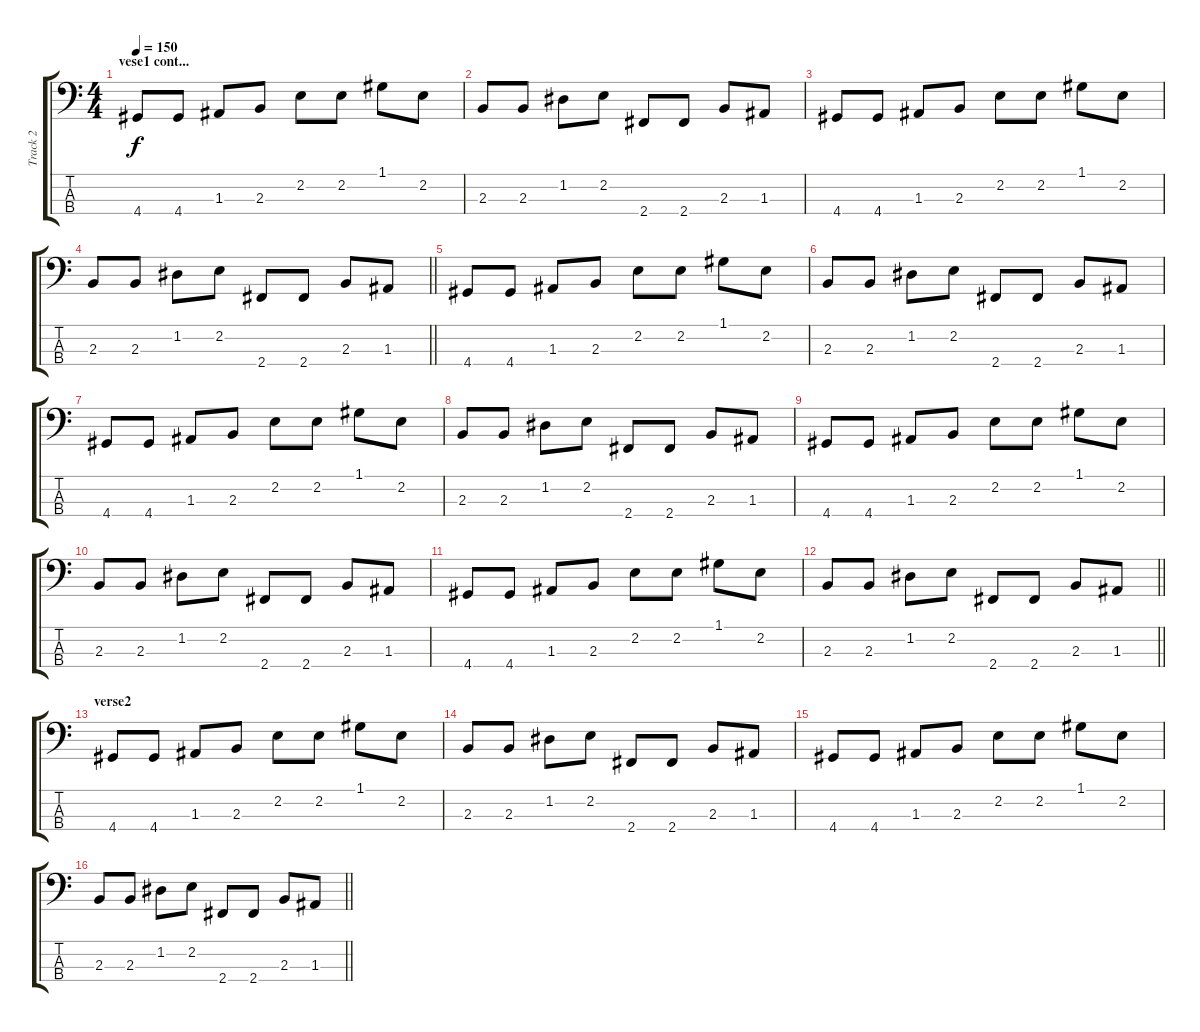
\track ("Track 2" "Track 2") {instrument electricbassfinger}
\staff {score tabs}
\tuning (G2 D2 A1 E1) {hide}
\ts (4 4)
\section ("" "vese1 cont...")
\tempo 150
\clef f4
\ks c
4.4.8{dy f} 4.4.8 1.3.8 2.3.8 2.2.8 2.2.8 1.1.8 2.2.8 |
2.3.8 2.3.8 1.2.8 2.2.8 2.4.8 2.4.8 2.3.8 1.3.8 |
4.4.8 4.4.8 1.3.8 2.3.8 2.2.8 2.2.8 1.1.8 2.2.8 |
\barLineRight lightlight
2.3.8 2.3.8 1.2.8 2.2.8 2.4.8 2.4.8 2.3.8 1.3.8 |
4.4.8 4.4.8 1.3.8 2.3.8 2.2.8 2.2.8 1.1.8 2.2.8 |
2.3.8 2.3.8 1.2.8 2.2.8 2.4.8 2.4.8 2.3.8 1.3.8 |
4.4.8 4.4.8 1.3.8 2.3.8 2.2.8 2.2.8 1.1.8 2.2.8 |
2.3.8 2.3.8 1.2.8 2.2.8 2.4.8 2.4.8 2.3.8 1.3.8 |
4.4.8 4.4.8 1.3.8 2.3.8 2.2.8 2.2.8 1.1.8 2.2.8 |
2.3.8 2.3.8 1.2.8 2.2.8 2.4.8 2.4.8 2.3.8 1.3.8 |
4.4.8 4.4.8 1.3.8 2.3.8 2.2.8 2.2.8 1.1.8 2.2.8 |
\barLineRight lightlight
2.3.8 2.3.8 1.2.8 2.2.8 2.4.8 2.4.8 2.3.8 1.3.8 |
\section ("" "verse2")
4.4.8 4.4.8 1.3.8 2.3.8 2.2.8 2.2.8 1.1.8 2.2.8 |
2.3.8 2.3.8 1.2.8 2.2.8 2.4.8 2.4.8 2.3.8 1.3.8 |
4.4.8 4.4.8 1.3.8 2.3.8 2.2.8 2.2.8 1.1.8 2.2.8 |
\barLineRight lightlight
2.3.8 2.3.8 1.2.8 2.2.8 2.4.8 2.4.8 2.3.8 1.3.8
